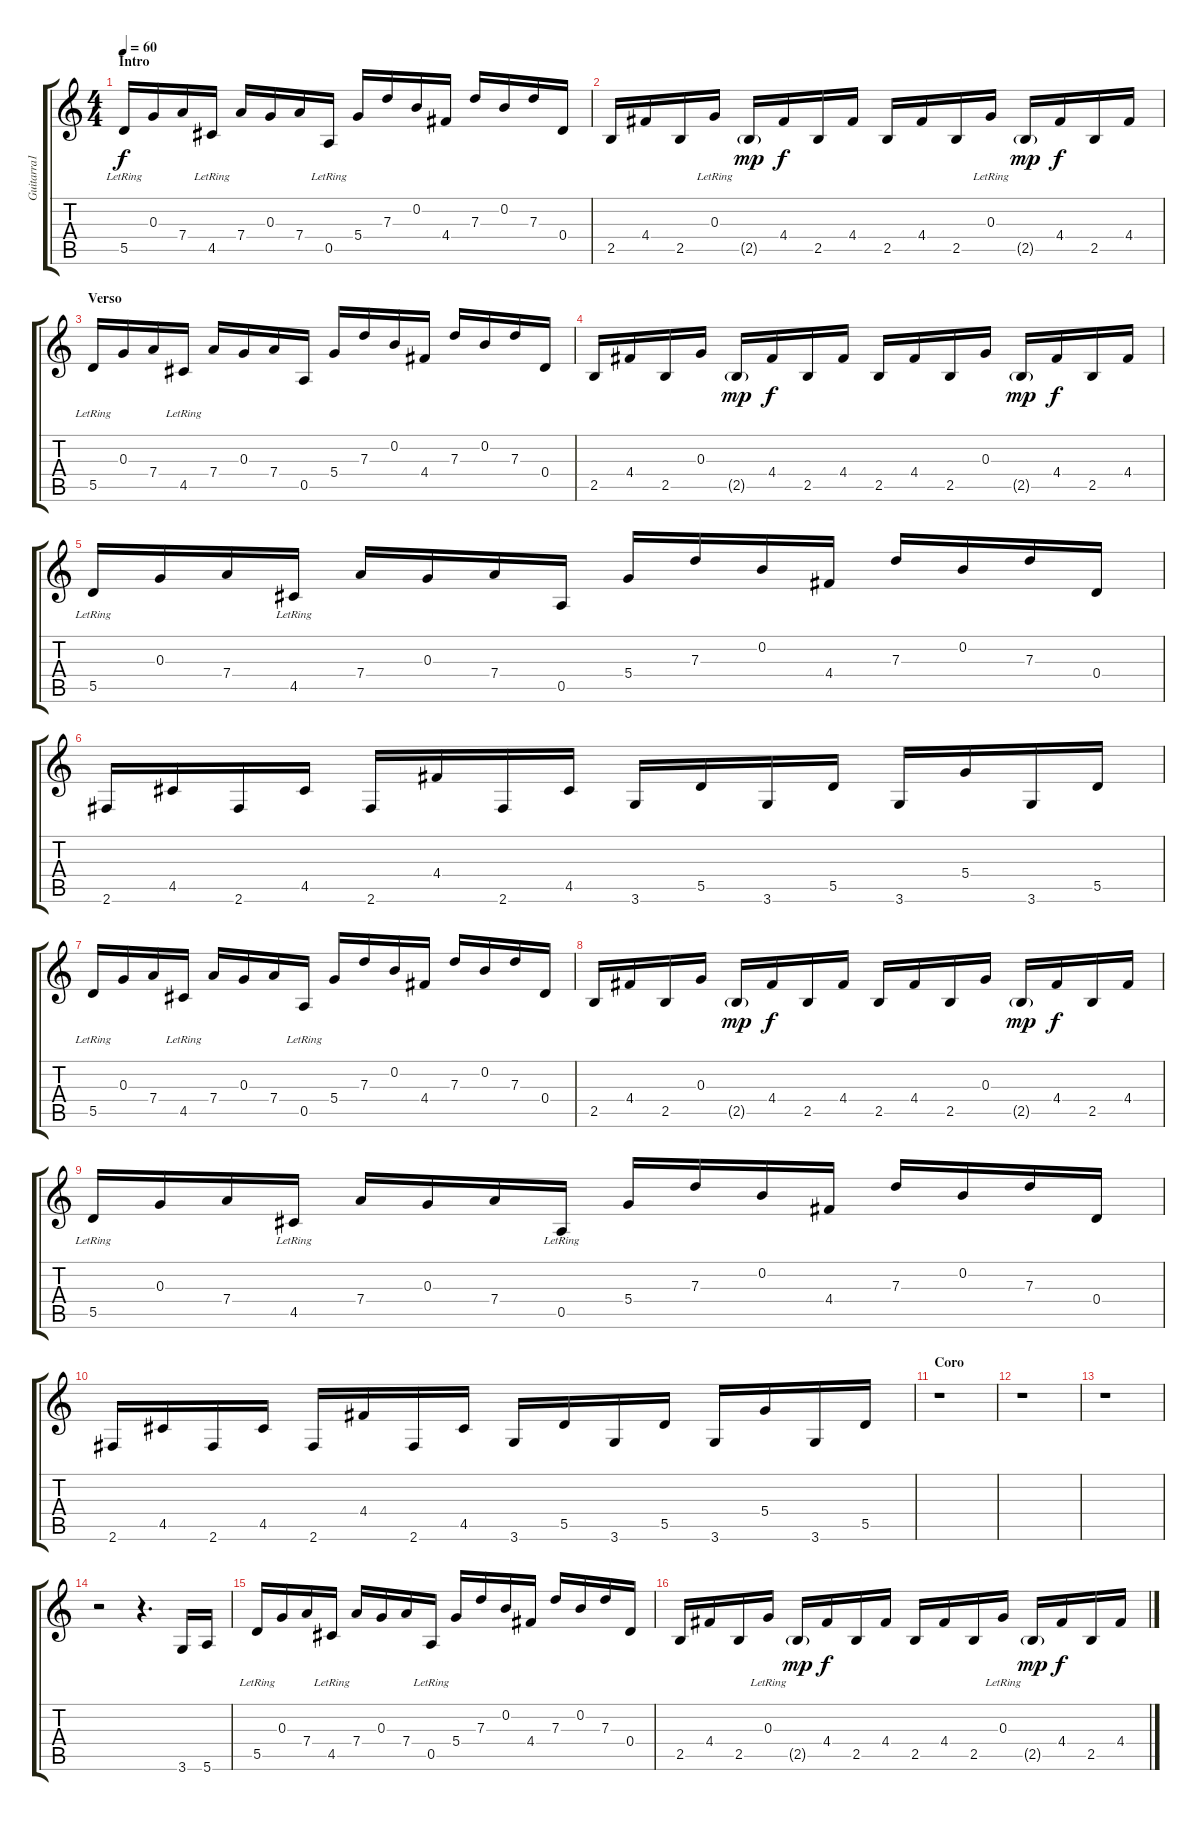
\track ("Guitarra1" "Guitarra1") {instrument electricguitarjazz}
\staff {score tabs}
\tuning (E4 B3 G3 D3 A2 E2) {hide}
\ts (4 4)
\section ("" "Intro")
\tempo 60
\clef g2
\ks c
5.5{lr}.16{dy f instrument electricguitarjazz} 0.3.16 7.4.16 4.5{lr}.16 7.4.16 0.3.16 7.4.16 0.5{lr}.16 5.4.16 7.3.16 0.2.16 4.4.16 7.3.16 0.2.16 7.3.16 0.4.16 |
2.5.16 4.4.16 2.5.16 0.3{lr}.16 2.5{g}.16{dy mp} 4.4.16{dy f} 2.5.16 4.4.16 2.5.16 4.4.16 2.5.16 0.3{lr}.16 2.5{g}.16{dy mp} 4.4.16{dy f} 2.5.16 4.4.16 |
\section ("" "Verso")
5.5{lr}.16 0.3.16 7.4.16 4.5{lr}.16 7.4.16 0.3.16 7.4.16 0.5.16 5.4.16 7.3.16 0.2.16 4.4.16 7.3.16 0.2.16 7.3.16 0.4.16 |
2.5.16 4.4.16 2.5.16 0.3.16 2.5{g}.16{dy mp} 4.4.16{dy f} 2.5.16 4.4.16 2.5.16 4.4.16 2.5.16 0.3.16 2.5{g}.16{dy mp} 4.4.16{dy f} 2.5.16 4.4.16 |
5.5{lr}.16 0.3.16 7.4.16 4.5{lr}.16 7.4.16 0.3.16 7.4.16 0.5.16 5.4.16 7.3.16 0.2.16 4.4.16 7.3.16 0.2.16 7.3.16 0.4.16 |
2.6.16 4.5.16 2.6.16 4.5.16 2.6.16 4.4.16 2.6.16 4.5.16 3.6.16 5.5.16 3.6.16 5.5.16 3.6.16 5.4.16 3.6.16 5.5.16 |
5.5{lr}.16 0.3.16 7.4.16 4.5{lr}.16 7.4.16 0.3.16 7.4.16 0.5{lr}.16 5.4.16 7.3.16 0.2.16 4.4.16 7.3.16 0.2.16 7.3.16 0.4.16 |
2.5.16 4.4.16 2.5.16 0.3.16 2.5{g}.16{dy mp} 4.4.16{dy f} 2.5.16 4.4.16 2.5.16 4.4.16 2.5.16 0.3.16 2.5{g}.16{dy mp} 4.4.16{dy f} 2.5.16 4.4.16 |
5.5{lr}.16 0.3.16 7.4.16 4.5{lr}.16 7.4.16 0.3.16 7.4.16 0.5{lr}.16 5.4.16 7.3.16 0.2.16 4.4.16 7.3.16 0.2.16 7.3.16 0.4.16 |
2.6.16 4.5.16 2.6.16 4.5.16 2.6.16 4.4.16 2.6.16 4.5.16 3.6.16 5.5.16 3.6.16 5.5.16 3.6.16 5.4.16 3.6.16 5.5.16 |
\section ("" "Coro")
r.1 |
r.1 |
r.1 |
r.2 r.4{d} 3.6.16 5.6.16 |
5.5{lr}.16 0.3.16 7.4.16 4.5{lr}.16 7.4.16 0.3.16 7.4.16 0.5{lr}.16 5.4.16 7.3.16 0.2.16 4.4.16 7.3.16 0.2.16 7.3.16 0.4.16 |
2.5.16 4.4.16 2.5.16 0.3{lr}.16 2.5{g}.16{dy mp} 4.4.16{dy f} 2.5.16 4.4.16 2.5.16 4.4.16 2.5.16 0.3{lr}.16 2.5{g}.16{dy mp} 4.4.16{dy f} 2.5.16 4.4.16
